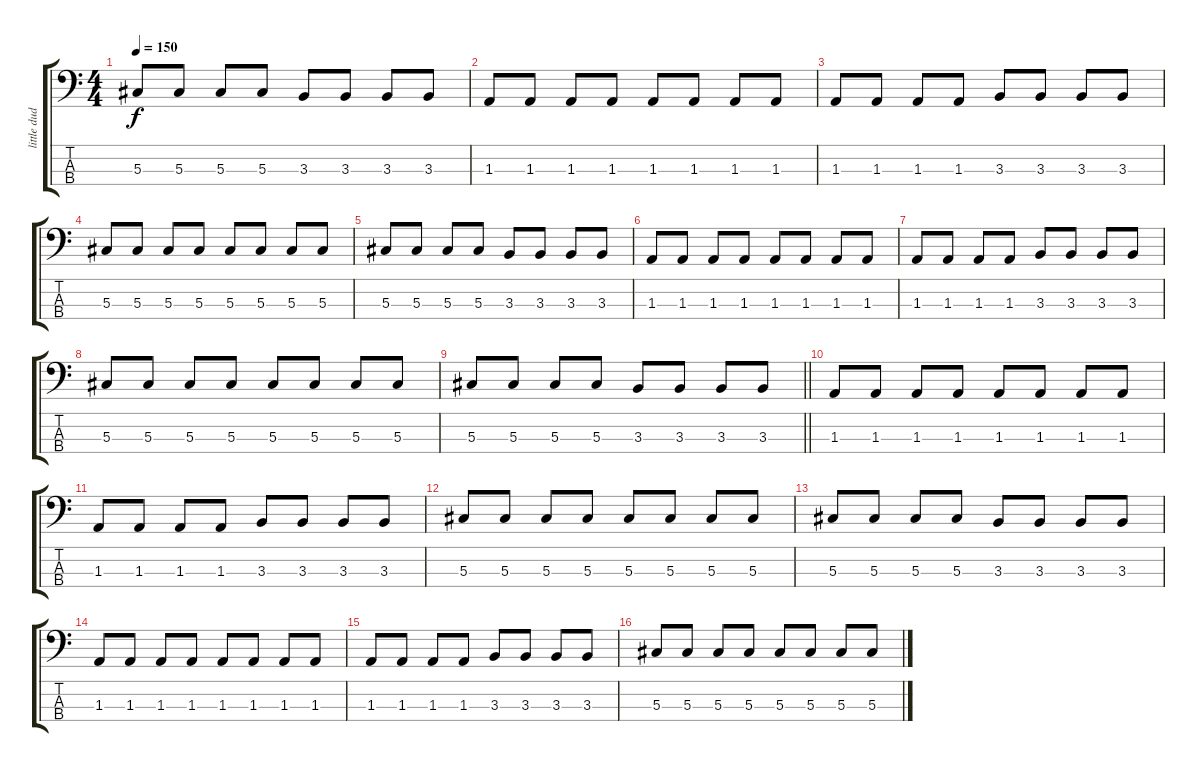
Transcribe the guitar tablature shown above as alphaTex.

\track ("little dude" "little dud") {instrument electricbassfinger}
\staff {score tabs}
\tuning (Gb2 Db2 Ab1 Db1) {hide}
\ts (4 4)
\tempo 150
\clef f4
\ks c
5.3.8{dy f} 5.3.8 5.3.8 5.3.8 3.3.8 3.3.8 3.3.8 3.3.8 |
1.3.8 1.3.8 1.3.8 1.3.8 1.3.8 1.3.8 1.3.8 1.3.8 |
1.3.8 1.3.8 1.3.8 1.3.8 3.3.8 3.3.8 3.3.8 3.3.8 |
5.3.8 5.3.8 5.3.8 5.3.8 5.3.8 5.3.8 5.3.8 5.3.8 |
5.3.8 5.3.8 5.3.8 5.3.8 3.3.8 3.3.8 3.3.8 3.3.8 |
1.3.8 1.3.8 1.3.8 1.3.8 1.3.8 1.3.8 1.3.8 1.3.8 |
1.3.8 1.3.8 1.3.8 1.3.8 3.3.8 3.3.8 3.3.8 3.3.8 |
5.3.8 5.3.8 5.3.8 5.3.8 5.3.8 5.3.8 5.3.8 5.3.8 |
\barLineRight lightlight
5.3.8 5.3.8 5.3.8 5.3.8 3.3.8 3.3.8 3.3.8 3.3.8 |
1.3.8 1.3.8 1.3.8 1.3.8 1.3.8 1.3.8 1.3.8 1.3.8 |
1.3.8 1.3.8 1.3.8 1.3.8 3.3.8 3.3.8 3.3.8 3.3.8 |
5.3.8 5.3.8 5.3.8 5.3.8 5.3.8 5.3.8 5.3.8 5.3.8 |
5.3.8 5.3.8 5.3.8 5.3.8 3.3.8 3.3.8 3.3.8 3.3.8 |
1.3.8 1.3.8 1.3.8 1.3.8 1.3.8 1.3.8 1.3.8 1.3.8 |
1.3.8 1.3.8 1.3.8 1.3.8 3.3.8 3.3.8 3.3.8 3.3.8 |
5.3.8 5.3.8 5.3.8 5.3.8 5.3.8 5.3.8 5.3.8 5.3.8
